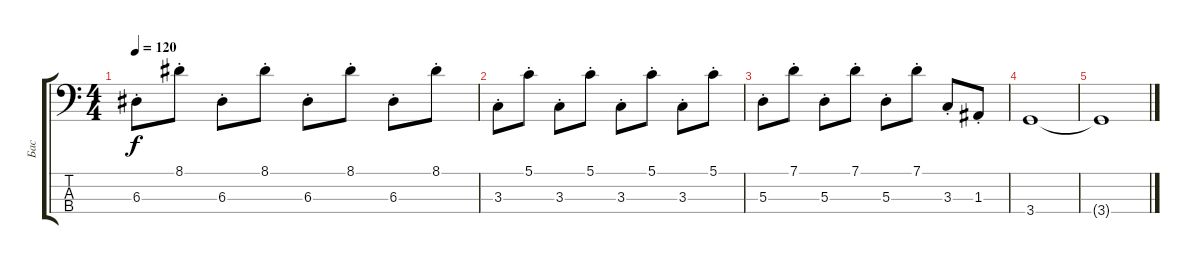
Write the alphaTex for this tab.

\track ("Бас" "Бас") {instrument slapbass2}
\staff {score tabs}
\tuning (G2 D2 A1 E1) {hide}
\ts (4 4)
\tempo 120
\clef f4
\ks c
6.3{st}.8{dy f} 8.1{st}.8 6.3{st}.8 8.1{st}.8 6.3{st}.8 8.1{st}.8 6.3{st}.8 8.1{st}.8 |
3.3{st}.8 5.1{st}.8 3.3{st}.8 5.1{st}.8 3.3{st}.8 5.1{st}.8 3.3{st}.8 5.1{st}.8 |
5.3{st}.8 7.1{st}.8 5.3{st}.8 7.1{st}.8 5.3{st}.8 7.1{st}.8 3.3{st}.8 1.3{st}.8 |
3.4.1 |
3.4{t}.1
